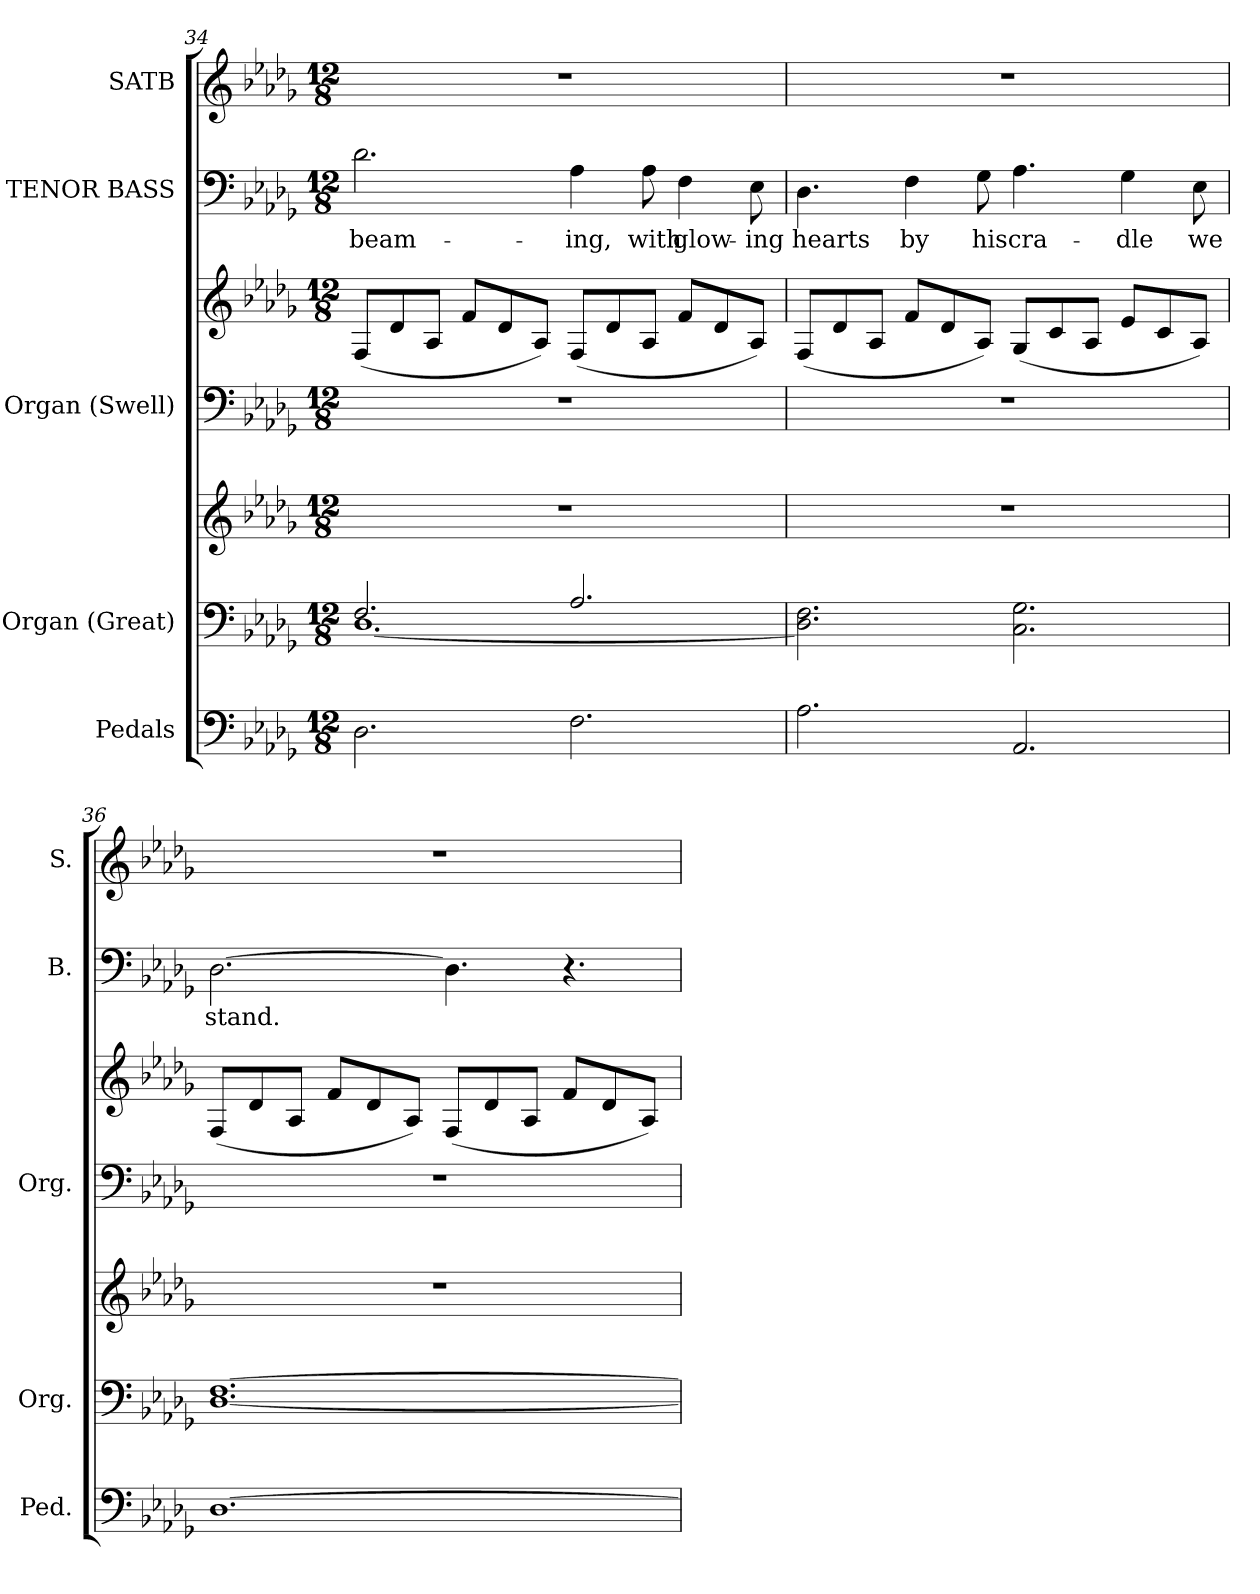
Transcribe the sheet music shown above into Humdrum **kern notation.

**kern	**kern	**kern	**kern	**kern	**kern	**text	**kern
*part5	*part4	*part4	*part3	*part3	*part2	*part2	*part1
*staff7	*staff6	*staff5	*staff4	*staff3	*staff2	*staff2	*staff1
*I"Pedals	*I"Organ (Great)	*	*I"Organ (Swell)	*	*I"TENOR BASS	*	*I"SATB
*I'Ped.	*I'Org.	*	*I'Org.	*	*I'B.	*	*I'S.
!!LO:LB:g=z
*clefF4	*clefF4	*clefG2	*clefF4	*clefG2	*clefF4	*	*clefG2
*k[b-e-a-d-g-]	*k[b-e-a-d-g-]	*k[b-e-a-d-g-]	*k[b-e-a-d-g-]	*k[b-e-a-d-g-]	*k[b-e-a-d-g-]	*	*k[b-e-a-d-g-]
*D-:	*D-:	*D-:	*D-:	*D-:	*D-:	*	*D-:
*M12/8	*M12/8	*M12/8	*M12/8	*M12/8	*M12/8	*	*M12/8
=34	=34	=34	=34	=34	=34	=34	=34
*	*^	*	*	*	*	*	*
!	!	!	!LO:N:vis=1	!LO:N:vis=1	!	!	!	!
!	!	!	!	!	!	!	!LO:LY:b:color=#000000	!LO:N:vis=1
2.D-i\	2.Fi/	[<1.D-i	1.r	1.r	(8Fi/L	2.d-i\	beam-	1.r
.	.	.	.	.	8d-i/	.	.	.
.	.	.	.	.	8A-i/J	.	.	.
.	.	.	.	.	8fi/L	.	.	.
.	.	.	.	.	8d-i/	.	.	.
.	.	.	.	.	8A-i/J)	.	.	.
!	!	!	!	!	!	!	!LO:LY:b:color=#000000	!
2.Fi\	2.A-i/	.	.	.	(8Fi/L	4A-i\	-ing,	.
.	.	.	.	.	8d-i/	.	.	.
!	!	!	!	!	!	!	!LO:LY:b:color=#000000	!
.	.	.	.	.	8A-i/J	8A-i\	with	.
!	!	!	!	!	!	!	!LO:LY:b:color=#000000	!
.	.	.	.	.	8fi/L	4Fi\	glow-	.
.	.	.	.	.	8d-i/	.	.	.
!	!	!	!	!	!	!	!LO:LY:b:color=#000000	!
.	.	.	.	.	8A-i/J)	8E-i\	-ing	.
*	*v	*v	*	*	*	*	*	*
=35	=35	=35	=35	=35	=35	=35	=35
!	!	!LO:N:vis=1	!LO:N:vis=1	!	!	!	!
!	!	!	!	!	!	!LO:LY:b:color=#000000	!LO:N:vis=1
2.A-i\	2.D-i\] 2.Fi	1.r	1.r	(8Fi/L	4.D-i\	hearts	1.r
.	.	.	.	8d-i/	.	.	.
.	.	.	.	8A-i/J	.	.	.
!	!	!	!	!	!	!LO:LY:b:color=#000000	!
.	.	.	.	8fi/L	4Fi\	by	.
.	.	.	.	8d-i/	.	.	.
!	!	!	!	!	!	!LO:LY:b:color=#000000	!
.	.	.	.	8A-i/J)	8G-i\	his	.
!	!	!	!	!	!	!LO:LY:b:color=#000000	!
2.AA-i/	2.Ci\ 2.G-i	.	.	(8G-i/L	4.A-i\	cra-	.
.	.	.	.	8ci/	.	.	.
.	.	.	.	8A-i/J	.	.	.
!	!	!	!	!	!	!LO:LY:b:color=#000000	!
.	.	.	.	8e-i/L	4G-i\	-dle	.
.	.	.	.	8ci/	.	.	.
!	!	!	!	!	!	!LO:LY:b:color=#000000	!
.	.	.	.	8A-i/J)	8E-i\	we	.
=36	=36	=36	=36	=36	=36	=36	=36
!	!	!LO:N:vis=1	!LO:N:vis=1	!	!	!	!
!	!	!	!	!	!	!LO:LY:b:color=#000000	!LO:N:vis=1
[>1.D-i	[<1.D-i [>1.Fi	1.r	1.r	(8Fi/L	[>2.D-i\	stand.	1.r
.	.	.	.	8d-i/	.	.	.
.	.	.	.	8A-i/J	.	.	.
.	.	.	.	8fi/L	.	.	.
.	.	.	.	8d-i/	.	.	.
.	.	.	.	8A-i/J)	.	.	.
.	.	.	.	(8Fi/L	4.D-i\]	.	.
.	.	.	.	8d-i/	.	.	.
.	.	.	.	8A-i/J	.	.	.
.	.	.	.	8fi/L	4.r	.	.
.	.	.	.	8d-i/	.	.	.
.	.	.	.	8A-i/J)	.	.	.
=	=	=	=	=	=	=	=
*-	*-	*-	*-	*-	*-	*-	*-
